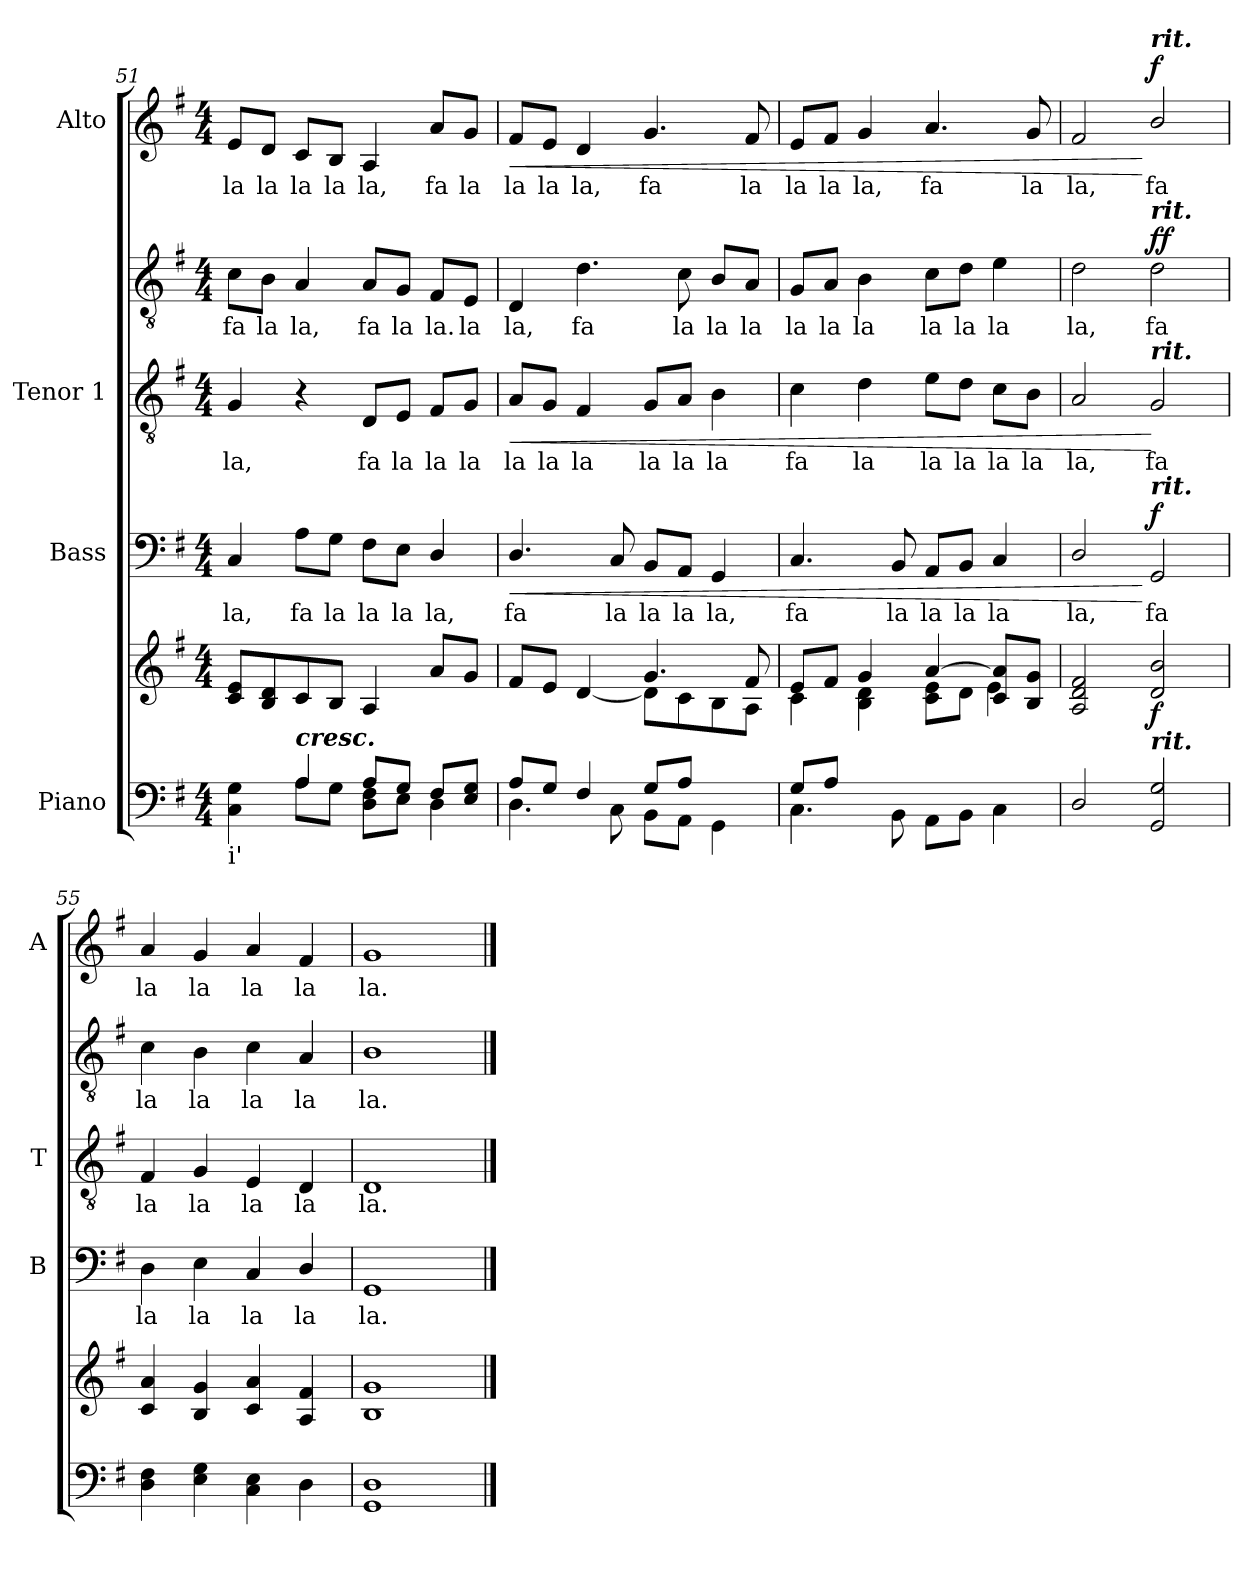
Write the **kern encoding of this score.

**kern	**kern	**dynam	**kern	**text	**dynam	**kern	**text	**kern	**text	**dynam	**kern	**text	**dynam
*part4	*part4	*part4	*part3	*part3	*part3	*part2	*part2	*part2	*part2	*part2	*part1	*part1	*part1
*staff6	*staff5	*staff5/6	*staff4	*staff4	*staff4	*staff3	*staff3	*staff2	*staff2	*staff2/3	*staff1	*staff1	*staff1
*I"Piano	*	*	*I"Bass	*	*	*I"Tenor 1	*	*	*	*	*I"Alto	*	*
*	*	*	*I'B	*	*	*I'T	*	*	*	*	*I'A	*	*
!!LO:LB:g=z
*clefF4	*clefG2	*	*clefF4	*	*	*clefGv2	*	*clefGv2	*	*	*clefG2	*	*
*k[f#]	*k[f#]	*	*k[f#]	*	*	*k[f#]	*	*k[f#]	*	*	*k[f#]	*	*
*G:	*G:	*	*G:	*	*	*G:	*	*G:	*	*	*G:	*	*
*M4/4	*M4/4	*	*M4/4	*	*	*M4/4	*	*M4/4	*	*	*M4/4	*	*
=51	=51	=51	=51	=51	=51	=51	=51	=51	=51	=51	=51	=51	=51
*^	*^	*	*	*	*	*	*	*	*	*	*	*	*
!LO:TX:b:t=i'	!	!	!	!	!	!	!	!	!	!	!	!	!	!	!
!	!	!	!	!	!	!LO:LY:b	!	!	!LO:LY:b	!	!LO:LY:b	!	!	!LO:LY:b	!
4C\ 4G\	4ryy	8c/ 8e/L	2ryy	.	4C/	la,	.	4G/	la,	8c\L	fa	.	8e/L	la	.
!	!	!	!	!	!	!	!	!	!	!	!LO:LY:b	!	!	!LO:LY:b	!
.	.	8B/ 8d/	.	.	.	.	.	.	.	8B\J	la	.	8d/J	la	.
!LO:TX:a:Bi:t=cresc.	!	!	!	!	!	!	!	!	!	!	!	!	!	!	!
!	!	!	!	!	!	!LO:LY:b	!	!	!	!	!LO:LY:b	!	!	!LO:LY:b	!
4A/	8A\L	8c/	.	.	8A\L	fa	.	4r	.	4A/	la,	.	8c/L	la	.
!	!	!	!	!	!	!LO:LY:b	!	!	!	!	!	!	!	!LO:LY:b	!
.	8G\J	8B/J	.	.	8G\J	la	.	.	.	.	.	.	8B/J	la	.
!	!	!	!	!	!	!LO:LY:b	!	!	!LO:LY:b	!	!LO:LY:b	!	!	!LO:LY:b	!
8A/L	8D\ 8F#\L	4A/	2ryy	.	8F#\L	la	.	8D/L	fa	8A/L	fa	.	4A/	la,	.
!	!	!	!	!	!	!LO:LY:b	!	!	!LO:LY:b	!	!LO:LY:b	!	!	!	!
8G/J	8E\J	.	.	.	8E\J	la	.	8E/J	la	8G/J	la	.	.	.	.
!	!	!	!	!	!	!LO:LY:b	!	!	!LO:LY:b	!	!LO:LY:b	!	!	!LO:LY:b	!
8F#/L	4D\	8a/L	.	.	4D/	la,	.	8F#/L	la	8F#/L	la.	.	8a/L	fa	.
!	!	!	!	!	!	!	!	!	!LO:LY:b	!	!LO:LY:b	!	!	!LO:LY:b	!
8E/ 8G/J	.	8g/J	.	.	.	.	.	8G/J	la	8E/J	la	.	8g/J	la	.
=52	=52	=52	=52	=52	=52	=52	=52	=52	=52	=52	=52	=52	=52	=52	=52
!	!	!	!	!	!	!LO:LY:b	!LO:HP:b	!	!LO:LY:b	!	!LO:LY:b	!LO:HP:b=2	!	!LO:LY:b	!LO:HP:b
8A/L	4.D\	8f#/L	4ryy	.	4.D/	fa	<	8A/L	la	4D/	la,	<	8f#/L	la	<
!	!	!	!	!	!	!	!	!	!LO:LY:b	!	!	!	!	!LO:LY:b	!
8G/J	.	8e/J	.	.	.	.	.	8G/J	la	.	.	.	8e/J	la	.
!	!	!	!	!	!	!	!	!	!LO:LY:b	!	!LO:LY:b	!	!	!LO:LY:b	!
4F#/	.	4ryy	[>4d/	.	.	.	.	4F#/	la	4.d\	fa	.	4d/	la,	.
!	!	!	!	!	!	!LO:LY:b	!	!	!	!	!	!	!	!	!
.	8C\	.	.	.	8C/	la	.	.	.	.	.	.	.	.	.
!	!	!	!	!	!	!LO:LY:b	!	!	!LO:LY:b	!	!	!	!	!LO:LY:b	!
8G/L	8BB\L	4.g/	8d\L]	.	8BB/L	la	.	8G/L	la	.	.	.	4.g/	fa	.
!	!	!	!	!	!	!LO:LY:b	!	!	!LO:LY:b	!	!LO:LY:b	!	!	!	!
8A/J	8AA\J	.	8c\	.	8AA/J	la	.	8A/J	la	8c\	la	.	.	.	.
!	!	!	!	!	!	!LO:LY:b	!	!	!LO:LY:b	!	!LO:LY:b	!	!	!	!
4ryy	4GG\	.	8B\	.	4GG/	la,	.	4B\	la	8B/L	la	.	.	.	.
!	!	!	!	!	!	!	!	!	!	!	!LO:LY:b	!	!	!LO:LY:b	!
.	.	8f#/	8A\J	.	.	.	.	.	.	8A/J	la	.	8f#/	la	.
=53	=53	=53	=53	=53	=53	=53	=53	=53	=53	=53	=53	=53	=53	=53	=53
!	!	!	!	!	!	!LO:LY:b	!	!	!LO:LY:b	!	!LO:LY:b	!	!	!LO:LY:b	!
8G/L	4.C\	8e/L	4c\	.	4.C/	fa	.	4c\	fa	8G/L	la	.	8e/L	la	.
!	!	!	!	!	!	!	!	!	!	!	!LO:LY:b	!	!	!LO:LY:b	!
8A/J	.	8f#/J	.	.	.	.	.	.	.	8A/J	la	.	8f#/J	la	.
!	!	!	!	!	!	!	!	!	!LO:LY:b	!	!LO:LY:b	!	!	!LO:LY:b	!
4ryy	.	4g/	4B\ 4d\	.	.	.	.	4d\	la	4B\	la	.	4g/	la,	.
!	!	!	!	!	!	!LO:LY:b	!	!	!	!	!	!	!	!	!
.	8BB\	.	.	.	8BB/	la	.	.	.	.	.	.	.	.	.
!	!	!	!	!	!	!LO:LY:b	!	!	!LO:LY:b	!	!LO:LY:b	!	!	!LO:LY:b	!
2ryy	8AA\L	[>4a/	8c\ 8e\L	.	8AA/L	la	.	8e\L	la	8c\L	la	.	4.a/	fa	.
!	!	!	!	!	!	!LO:LY:b	!	!	!LO:LY:b	!	!LO:LY:b	!	!	!	!
.	8BB\J	.	8d\J	.	8BB/J	la	.	8d\J	la	8d\J	la	.	.	.	.
!	!	!	!	!	!	!LO:LY:b	!	!	!LO:LY:b	!	!LO:LY:b	!	!	!	!
.	4C\	8c/ 8a/]L	4e\	.	4C/	la	.	8c\L	la	4e\	la	.	.	.	.
!	!	!	!	!	!	!	!	!	!LO:LY:b	!	!	!	!	!LO:LY:b	!
.	.	8B/ 8g/J	.	.	.	.	.	8B\J	la	.	.	.	8g/	la	.
=54	=54	=54	=54	=54	=54	=54	=54	=54	=54	=54	=54	=54	=54	=54	=54
!	!	!	!	!	!	!LO:LY:b	!	!	!LO:LY:b	!	!LO:LY:b	!	!	!LO:LY:b	!
2D/	2ryy	2A/ 2d/ 2f#/	2ryy	.	2D/	la,	.	2A/	la,	2d\	la,	.	2f#/	la,	.
!	!	!	!	!	!	!	!	!	!	!	!	!	!LO:TX:a:Bi:t=rit.	!	!
!	!	!	!	!	!	!	!	!	!	!LO:TX:a:Bi:t=rit.	!	!	!	!	!
!	!	!	!	!	!	!	!	!LO:TX:a:Bi:t=rit.	!	!	!	!	!	!	!
!	!	!	!	!	!LO:TX:a:Bi:t=rit.	!	!	!	!	!	!	!	!	!	!
!LO:TX:a:Bi:t=rit.	!	!	!	!	!	!	!	!	!	!	!	!	!	!	!
!	!	!	!	!LO:DY:b	!	!LO:LY:b	!LO:DY:n=1:b	!	!LO:LY:b	!	!LO:LY:b	!LO:DY:n=1:b=2	!	!LO:LY:b	!
!	!	!	!	!	!	!	!	!	!	!	!	!LO:DY:n=2:b	!	!	!LO:DY:n=1:b
2GG/ 2G/	2ryy	2d/ 2b/	2ryy	f	2GG/	fa	[ f	2G/	fa	2d\	fa	[ f f	2b/	fa	[ f
=55	=55	=55	=55	=55	=55	=55	=55	=55	=55	=55	=55	=55	=55	=55	=55
!	!	!	!	!	!	!LO:LY:b	!	!	!LO:LY:b	!	!LO:LY:b	!	!	!LO:LY:b	!
4D\ 4F#\	2ryy	4c/ 4a/	2ryy	.	4D\	la	.	4F#/	la	4c\	la	.	4a/	la	.
!	!	!	!	!	!	!LO:LY:b	!	!	!LO:LY:b	!	!LO:LY:b	!	!	!LO:LY:b	!
4E\ 4G\	.	4B/ 4g/	.	.	4E\	la	.	4G/	la	4B\	la	.	4g/	la	.
!	!	!	!	!	!	!LO:LY:b	!	!	!LO:LY:b	!	!LO:LY:b	!	!	!LO:LY:b	!
4C\ 4E\	2ryy	4c/ 4a/	2ryy	.	4C/	la	.	4E/	la	4c\	la	.	4a/	la	.
!	!	!	!	!	!	!LO:LY:b	!	!	!LO:LY:b	!	!LO:LY:b	!	!	!LO:LY:b	!
4D\	.	4A/ 4f#/	.	.	4D/	la	.	4D/	la	4A/	la	.	4f#/	la	.
=56	=56	=56	=56	=56	=56	=56	=56	=56	=56	=56	=56	=56	=56	=56	=56
!	!	!	!	!	!	!LO:LY:b	!	!	!LO:LY:b	!	!LO:LY:b	!	!	!LO:LY:b	!
1D	1GG	1g	1B	.	1GG	la.	.	1D	la.	1B	la.	.	1g	la.	.
*v	*v	*	*	*	*	*	*	*	*	*	*	*	*	*	*
*	*v	*v	*	*	*	*	*	*	*	*	*	*	*	*
==	==	==	==	==	==	==	==	==	==	==	==	==	==
*-	*-	*-	*-	*-	*-	*-	*-	*-	*-	*-	*-	*-	*-
